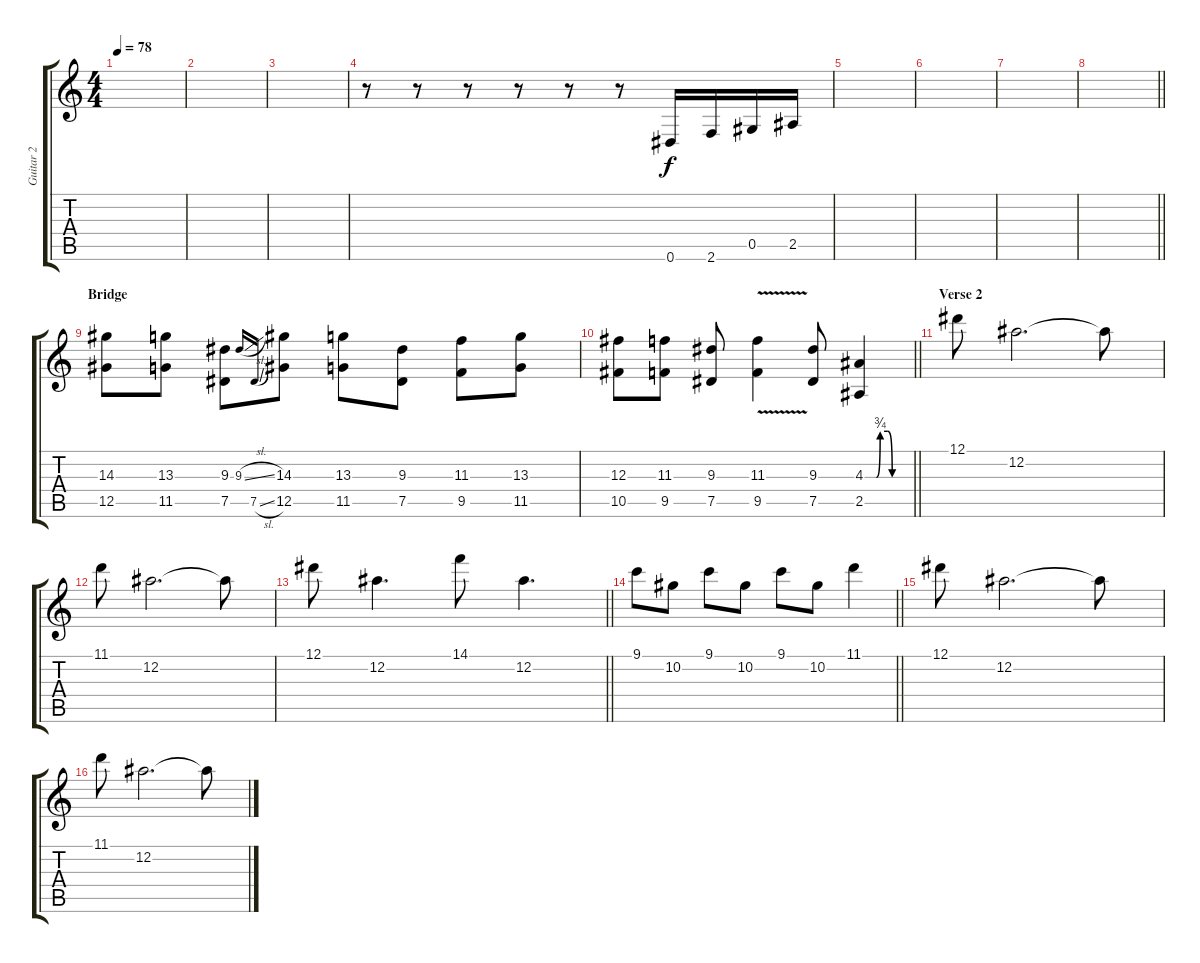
\track ("Guitar 2" "Guitar 2") {instrument distortionguitar}
\staff {score tabs}
\tuning (Eb4 Bb3 Gb3 Db3 Ab2 Eb2) {hide}
\ts (4 4)
\tempo 78
\clef g2
\ks c
|
|
|
r.8 r.8 r.8 r.8 r.8 r.8 0.6.16 2.6.16 0.5.16 2.5.16 |
|
|
|
\barLineRight lightlight
|
\section ("" "Bridge")
(14.3 12.5).8 (13.3 11.5).8 (9.3 7.5).8 9.3{sl}.16{gr onbeat} 7.5{sl}.16{gr onbeat} (14.3 12.5).8 (13.3 11.5).8 (9.3 7.5).8 (11.3 9.5).8 (13.3 11.5).8 |
\barLineRight lightlight
(12.3 10.5).8 (11.3 9.5).8 (9.3 7.5).8 (11.3{v} 9.5).4 (9.3 7.5).8 (4.3{be (custom 0 0 15 0 20 3 30 3 36 0 60 0)} 2.5).4 |
\section ("" "Verse 2")
12.1.8{volume 12} 12.2.2{d} 12.2{t}.8 |
11.1.8 12.2.2{d} 12.2{t}.8 |
\barLineRight lightlight
12.1.8 12.2.4{d} 14.1.8 12.2.4{d} |
\barLineRight lightlight
9.1.8 10.2.8 9.1.8 10.2.8 9.1.8 10.2.8 11.1.4 |
12.1.8 12.2.2{d} 12.2{t}.8 |
11.1.8 12.2.2{d} 12.2{t}.8
